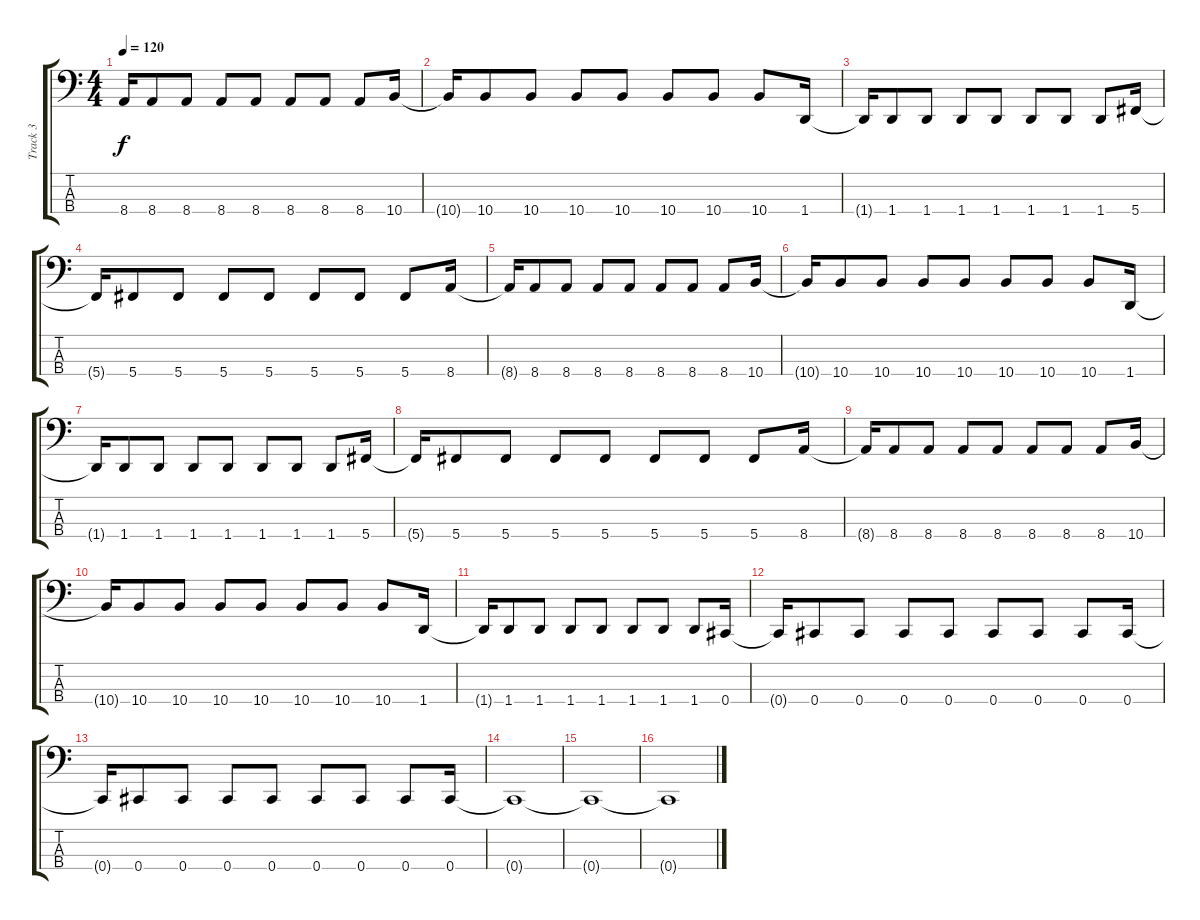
\track ("Track 3" "Track 3") {instrument electricbasspick}
\staff {score tabs}
\tuning (Gb2 Db2 Ab1 Db1) {hide}
\ts (4 4)
\tempo 120
\clef f4
\ks c
8.4{t}.16{dy f} 8.4.8 8.4.8 8.4.8 8.4.8 8.4.8 8.4.8 8.4.8 10.4.16 |
10.4{t}.16 10.4.8 10.4.8 10.4.8 10.4.8 10.4.8 10.4.8 10.4.8 1.4.16 |
1.4{t}.16 1.4.8 1.4.8 1.4.8 1.4.8 1.4.8 1.4.8 1.4.8 5.4.16 |
5.4{t}.16 5.4.8 5.4.8 5.4.8 5.4.8 5.4.8 5.4.8 5.4.8 8.4.16 |
8.4{t}.16 8.4.8 8.4.8 8.4.8 8.4.8 8.4.8 8.4.8 8.4.8 10.4.16 |
10.4{t}.16 10.4.8 10.4.8 10.4.8 10.4.8 10.4.8 10.4.8 10.4.8 1.4.16 |
1.4{t}.16 1.4.8 1.4.8 1.4.8 1.4.8 1.4.8 1.4.8 1.4.8 5.4.16 |
5.4{t}.16 5.4.8 5.4.8 5.4.8 5.4.8 5.4.8 5.4.8 5.4.8 8.4.16 |
8.4{t}.16 8.4.8 8.4.8 8.4.8 8.4.8 8.4.8 8.4.8 8.4.8 10.4.16 |
10.4{t}.16 10.4.8 10.4.8 10.4.8 10.4.8 10.4.8 10.4.8 10.4.8 1.4.16 |
1.4{t}.16 1.4.8 1.4.8 1.4.8 1.4.8 1.4.8 1.4.8 1.4.8 0.4.16 |
0.4{t}.16 0.4.8 0.4.8 0.4.8 0.4.8 0.4.8 0.4.8 0.4.8 0.4.16 |
0.4{t}.16 0.4.8 0.4.8 0.4.8 0.4.8 0.4.8 0.4.8 0.4.8 0.4.16 |
0.4{t}.1 |
0.4{t}.1 |
0.4{t}.1
